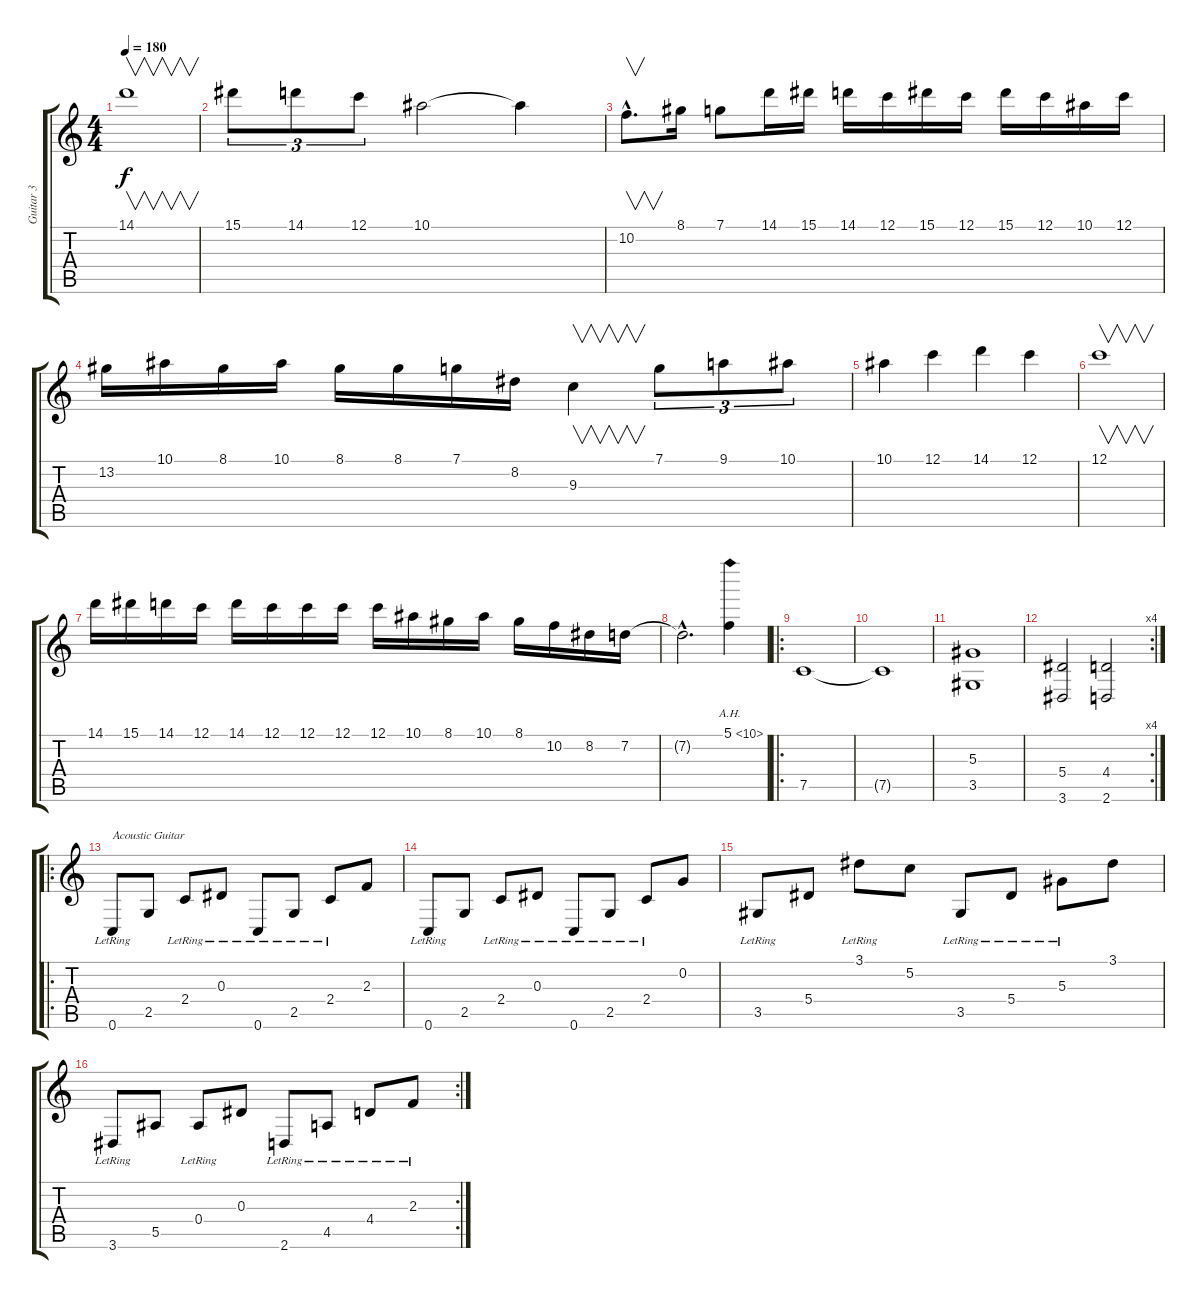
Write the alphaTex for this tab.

\track ("Guitar 3" "Guitar 3") {instrument distortionguitar}
\staff {score tabs}
\tuning (C4 G3 Eb3 Bb2 F2 C2) {hide}
\ts (4 4)
\tempo 180
\clef g2
\ks c
14.1.1{v dy f} |
15.1.8{tu (3 2)} 14.1.8{tu (3 2)} 12.1.8{tu (3 2)} 10.1.2 10.1{t}.4 |
10.2{hac}.8{v d} 8.1.16 7.1.8 14.1.16 15.1.16 14.1.16 12.1.16 15.1.16 12.1.16 15.1.16 12.1.16 10.1.16 12.1.16 |
13.2.16 10.1.16 8.1.16 10.1.16 8.1.16 8.1.16 7.1.16 8.2.16 9.3.4{v} 7.1.8{tu (3 2)} 9.1.8{tu (3 2)} 10.1.8{tu (3 2)} |
10.1.4 12.1.4 14.1.4 12.1.4 |
12.1.1{v} |
14.1.16 15.1.16 14.1.16 12.1.16 14.1.16 12.1.16 12.1.16 12.1.16 12.1.16 10.1.16 8.1.16 10.1.16 8.1.16 10.2.16 8.2.16 7.2.16 |
7.2{hac t}.2{d} 5.1{ah 5}.4 |
\ro
7.5.1 |
7.5{t}.1 |
(5.3 3.5).1 |
\rc 4
(5.4 3.6).2 (4.4 2.6).2 |
\ro
0.6{lr}.8{txt "Acoustic Guitar" instrument acousticguitarsteel} 2.5.8 2.4{lr}.8 0.3{lr}.8 0.6{lr}.8 2.5{lr}.8 2.4{lr}.8 2.3.8 |
0.6{lr}.8{instrument acousticguitarsteel} 2.5.8 2.4{lr}.8 0.3{lr}.8 0.6{lr}.8 2.5{lr}.8 2.4{lr}.8 0.2.8 |
3.5{lr}.8 5.4.8 3.1{lr}.8 5.2.8 3.5{lr}.8 5.4{lr}.8 5.3{lr}.8 3.1.8 |
\rc 2
3.6{lr}.8 5.5.8 0.4{lr}.8 0.3.8 2.6{lr}.8 4.5{lr}.8 4.4{lr}.8 2.3{lr}.8
